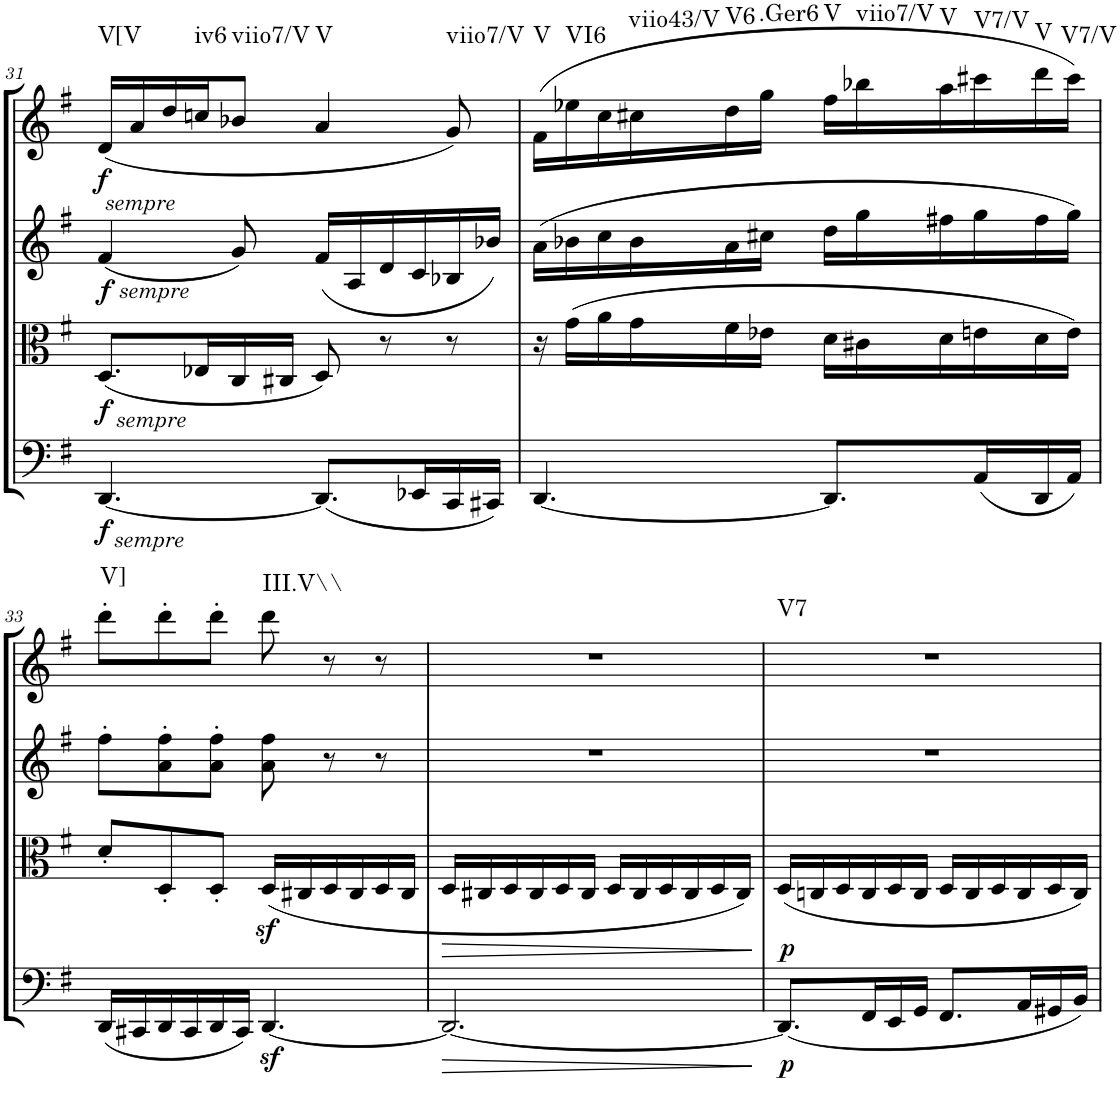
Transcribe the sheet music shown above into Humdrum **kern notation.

**kern	**dynam	**kern	**dynam	**kern	**dynam	**kern	**dynam	**harte
*part4	*part4	*part3	*part3	*part2	*part2	*part1	*part1	*part1
*staff4	*staff4	*staff3	*staff3	*staff2	*staff2	*staff1	*staff1	*
*I"Violoncello.	*	*I"Viola	*	*I"Violin II.	*	*I"Violin I.	*	*
*I'Vc	*	*I'Vla	*	*I'Vln	*	*I'Vln	*	*
!!LO:PB:g=z
*clefF4	*	*clefC3	*	*clefG2	*	*clefG2	*	*
*k[f#]	*	*k[f#]	*	*k[f#]	*	*k[f#]	*	*
*M6/8	*	*M6/8	*	*M6/8	*	*M6/8	*	*
=31	=31	=31	=31	=31	=31	=31	=31	=31
!	!	!	!	!	!	!LO:TX:b:i:t=sempre	!	!
!	!	!	!	!LO:TX:b:i:t=sempre	!	!	!	!
!	!	!LO:TX:b:i:t=sempre	!	!	!	!	!	!
!LO:TX:b:i:t=sempre	!	!	!	!	!	!	!	!
!	!LO:DY:b	!	!LO:DY:b	!	!LO:DY:b	!	!LO:DY:b	!LO:H:kt=V[V
[4.DD/	f	(8.D/L	f	(4f#/	f	(16d/LL	f	N
.	.	.	.	.	.	16a/	.	.
.	.	.	.	.	.	16dd/	.	.
!	!	!	!	!	!	!	!	!LO:H:kt=iv6
.	.	16E-X/L	.	.	.	16ccn/J	.	N
!	!	!	!	!	!	!	!	!LO:H:kt=viio7/V
.	.	16C/	.	8g/)	.	8b-X/J	.	N
.	.	16C#X/JJ	.	.	.	.	.	.
!	!	!	!	!	!	!	!	!LO:H:kt=V
(8.DD/L]	.	8D/)	.	(16f#/LL	.	4a/	.	N
.	.	.	.	16A/	.	.	.	.
.	.	8r	.	16d/	.	.	.	.
16EE-X/L	.	.	.	16c/	.	.	.	.
!	!	!	!	!	!	!	!	!LO:H:kt=viio7/V
16CC/	.	8r	.	16B-X/	.	8g/)	.	N
16CC#X/JJ)	.	.	.	16b-X/JJ)	.	.	.	.
=32	=32	=32	=32	=32	=32	=32	=32	=32
!	!	!	!	!	!	!	!	!LO:H:kt=V
[4.DD/	.	16r	.	(16a\LL	.	(16f#\LL	.	N
!	!	!	!	!	!	!	!	!LO:H:kt=VI6
.	.	(16g\LL	.	16b-X\	.	16ee-X\	.	N
.	.	16a\	.	16cc\	.	16cc\	.	.
!	!	!	!	!	!	!	!	!LO:H:kt=viio43/V
.	.	16g\	.	16b-\	.	16cc#X\	.	N
!	!	!	!	!	!	!	!	!LO:H:kt=V6
.	.	16f#\	.	16a\	.	16dd\	.	N
!	!	!	!	!	!	!	!	!LO:H:kt=.Ger6
.	.	16e-X\JJ	.	16cc#X\JJ	.	16gg\JJ	.	N
!	!	!	!	!	!	!	!	!LO:H:kt=V
8.DD/L]	.	16d\LL	.	16dd\LL	.	16ff#\LL	.	N
!	!	!	!	!	!	!	!	!LO:H:kt=viio7/V
.	.	16c#X\	.	16gg\	.	16bb-X\	.	N
!	!	!	!	!	!	!	!	!LO:H:kt=V
.	.	16d\	.	16ff#X\	.	16aa\	.	N
!	!	!	!	!	!	!	!	!LO:H:kt=V7/V
(16AA/L	.	16en\	.	16gg\	.	16ccc#X\	.	N
!	!	!	!	!	!	!	!	!LO:H:kt=V
16DD/	.	16d\	.	16ff#\	.	16ddd\	.	N
!	!	!	!	!	!	!	!	!LO:H:kt=V7/V
16AA/JJ)	.	16e\JJ)	.	16gg\JJ)	.	16ccc#\JJ)	.	N
!!LO:LB:g=z
=33	=33	=33	=33	=33	=33	=33	=33	=33
!	!	!	!	!	!	!	!	!LO:H:kt=V]
(16DD/LL	.	8d'/L	.	8ff#'\L	.	8ddd'\L	.	N
16CC#X/	.	.	.	.	.	.	.	.
16DD/	.	8D'/	.	8a\' 8ff#\'	.	8ddd'\	.	.
16CC#/	.	.	.	.	.	.	.	.
16DD/	.	8D'/J	.	8a\' 8ff#\'J	.	8ddd'\J	.	.
16CC#/JJ)	.	.	.	.	.	.	.	.
!	!	!	!	!	!	!	!	!LO:H:kt=III.V\\
[4.DDz</	.	(<16Dz</LL	.	8a\ 8ff#\	.	8ddd\	.	N
.	.	16C#X/	.	.	.	.	.	.
.	.	16D/	.	8r	.	8r	.	.
.	.	16C#/	.	.	.	.	.	.
.	.	16D/	.	8r	.	8r	.	.
.	.	16C#/JJ	.	.	.	.	.	.
=34	=34	=34	=34	=34	=34	=34	=34	=34
!	!LO:HP:b	!	!LO:HP:b	!	!	!	!	!
2.DD/_	>	16D/LL	>	2.r	.	2.r	.	.
.	.	16C#X/	.	.	.	.	.	.
.	.	16D/	.	.	.	.	.	.
.	.	16C#/	.	.	.	.	.	.
.	.	16D/	.	.	.	.	.	.
.	.	16C#/JJ	.	.	.	.	.	.
.	.	16D/LL	.	.	.	.	.	.
.	.	16C#/	.	.	.	.	.	.
.	.	16D/	.	.	.	.	.	.
.	.	16C#/	.	.	.	.	.	.
.	.	16D/	.	.	.	.	.	.
.	.	16C#/JJ)	.	.	.	.	.	.
.	]	.	]	.	.	.	.	.
=35	=35	=35	=35	=35	=35	=35	=35	=35
!	!LO:DY:b	!	!LO:DY:b	!	!	!	!	!LO:H:kt=V7
(8.DD/L]	p	(16D/LL	p	2.r	.	2.r	.	N
.	.	16Cn/	.	.	.	.	.	.
.	.	16D/	.	.	.	.	.	.
16FF#/L	.	16C/	.	.	.	.	.	.
16EE/	.	16D/	.	.	.	.	.	.
16GG/JJ	.	16C/JJ	.	.	.	.	.	.
8.FF#/L	.	16D/LL	.	.	.	.	.	.
.	.	16C/	.	.	.	.	.	.
.	.	16D/	.	.	.	.	.	.
16AA/L	.	16C/	.	.	.	.	.	.
16GG#X/	.	16D/	.	.	.	.	.	.
16BB/JJ)	.	16C/JJ)	.	.	.	.	.	.
=	=	=	=	=	=	=	=	=
*-	*-	*-	*-	*-	*-	*-	*-	*-
